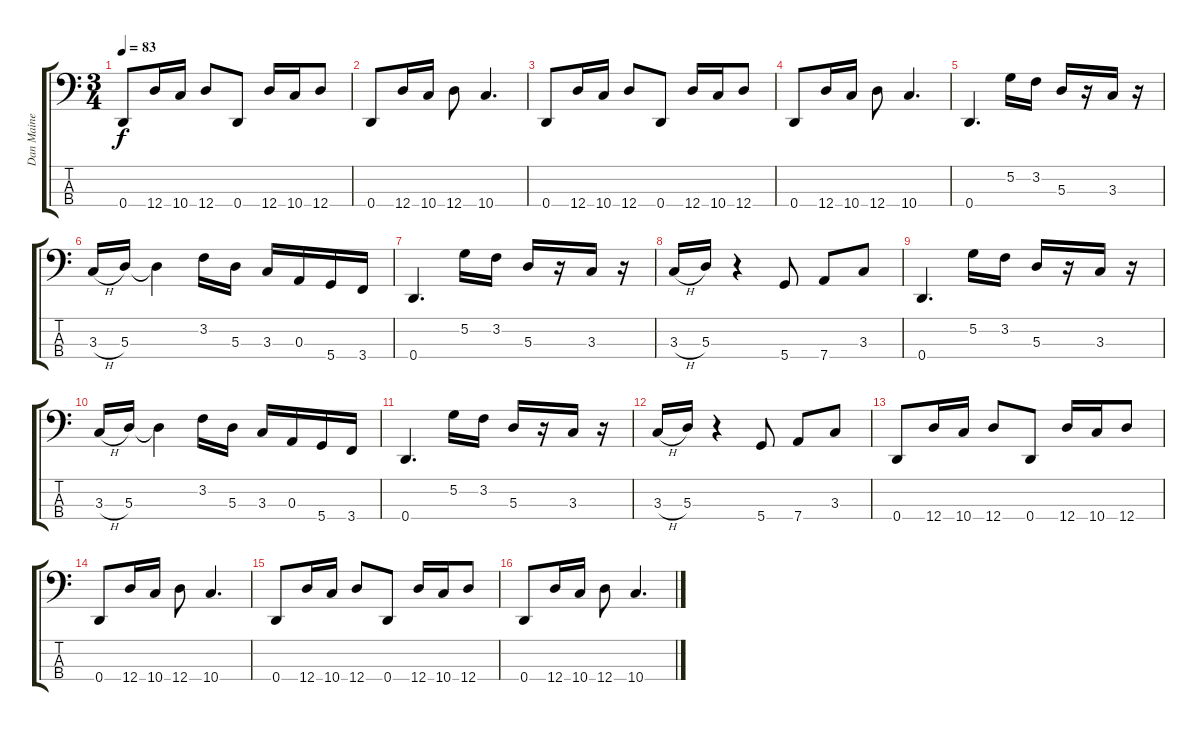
\track ("Dan Maine" "Dan Maine") {instrument electricbassfinger}
\staff {score tabs}
\tuning (G2 D2 A1 D1) {hide}
\ts (3 4)
\tempo 83
\clef f4
\ks c
0.4.8{dy f} 12.4.16 10.4.16 12.4.8 0.4.8 12.4.16 10.4.16 12.4.8 |
0.4.8 12.4.16 10.4.16 12.4.8 10.4.4{d} |
0.4.8 12.4.16 10.4.16 12.4.8 0.4.8 12.4.16 10.4.16 12.4.8 |
0.4.8 12.4.16 10.4.16 12.4.8 10.4.4{d} |
0.4.4{d} 5.2.16 3.2.16 5.3.16 r.16 3.3.16 r.16 |
3.3{h}.16 5.3.16 5.3{t}.4 3.2.16 5.3.16 3.3.16 0.3.16 5.4.16 3.4.16 |
0.4.4{d} 5.2.16 3.2.16 5.3.16 r.16 3.3.16 r.16 |
3.3{h}.16 5.3.16 r.4 5.4.8 7.4.8 3.3.8 |
0.4.4{d} 5.2.16 3.2.16 5.3.16 r.16 3.3.16 r.16 |
3.3{h}.16 5.3.16 5.3{t}.4 3.2.16 5.3.16 3.3.16 0.3.16 5.4.16 3.4.16 |
0.4.4{d} 5.2.16 3.2.16 5.3.16 r.16 3.3.16 r.16 |
3.3{h}.16 5.3.16 r.4 5.4.8 7.4.8 3.3.8 |
0.4.8 12.4.16 10.4.16 12.4.8 0.4.8 12.4.16 10.4.16 12.4.8 |
0.4.8 12.4.16 10.4.16 12.4.8 10.4.4{d} |
0.4.8 12.4.16 10.4.16 12.4.8 0.4.8 12.4.16 10.4.16 12.4.8 |
0.4.8 12.4.16 10.4.16 12.4.8 10.4.4{d}
